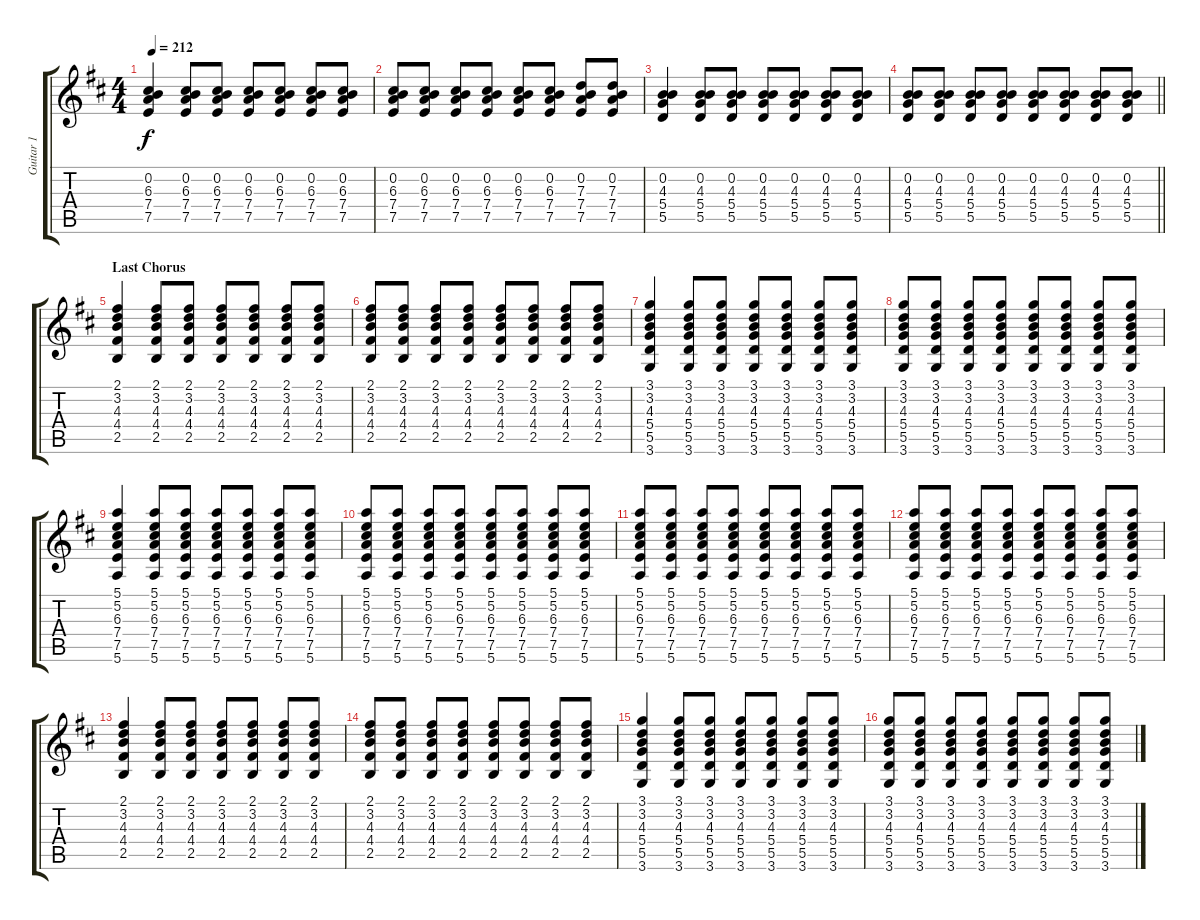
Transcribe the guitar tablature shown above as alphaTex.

\track ("Guitar 1" "Guitar 1") {instrument electricguitarclean}
\staff {score tabs}
\tuning (E4 B3 G3 D3 A2 E2) {hide}
\ts (4 4)
\tempo 212
\clef g2
\ks d
(0.2 6.3 7.4 7.5).4{dy f} (0.2 6.3 7.4 7.5).8 (0.2 6.3 7.4 7.5).8 (0.2 6.3 7.4 7.5).8 (0.2 6.3 7.4 7.5).8 (0.2 6.3 7.4 7.5).8 (0.2 6.3 7.4 7.5).8 |
(0.2 6.3 7.4 7.5).8 (0.2 6.3 7.4 7.5).8 (0.2 6.3 7.4 7.5).8 (0.2 6.3 7.4 7.5).8 (0.2 6.3 7.4 7.5).8 (0.2 6.3 7.4 7.5).8 (0.2 7.3 7.4 7.5).8 (0.2 7.3 7.4 7.5).8 |
(0.2 4.3 5.4 5.5).4 (0.2 4.3 5.4 5.5).8 (0.2 4.3 5.4 5.5).8 (0.2 4.3 5.4 5.5).8 (0.2 4.3 5.4 5.5).8 (0.2 4.3 5.4 5.5).8 (0.2 4.3 5.4 5.5).8 |
\barLineRight lightlight
(0.2 4.3 5.4 5.5).8 (0.2 4.3 5.4 5.5).8 (0.2 4.3 5.4 5.5).8 (0.2 4.3 5.4 5.5).8 (0.2 4.3 5.4 5.5).8 (0.2 4.3 5.4 5.5).8 (0.2 4.3 5.4 5.5).8 (0.2 4.3 5.4 5.5).8 |
\section ("" "Last Chorus")
(2.1 3.2 4.3 4.4 2.5).4 (2.1 3.2 4.3 4.4 2.5).8 (2.1 3.2 4.3 4.4 2.5).8 (2.1 3.2 4.3 4.4 2.5).8 (2.1 3.2 4.3 4.4 2.5).8 (2.1 3.2 4.3 4.4 2.5).8 (2.1 3.2 4.3 4.4 2.5).8 |
(2.1 3.2 4.3 4.4 2.5).8 (2.1 3.2 4.3 4.4 2.5).8 (2.1 3.2 4.3 4.4 2.5).8 (2.1 3.2 4.3 4.4 2.5).8 (2.1 3.2 4.3 4.4 2.5).8 (2.1 3.2 4.3 4.4 2.5).8 (2.1 3.2 4.3 4.4 2.5).8 (2.1 3.2 4.3 4.4 2.5).8 |
(3.1 3.2 4.3 5.4 5.5 3.6).4 (3.1 3.2 4.3 5.4 5.5 3.6).8 (3.1 3.2 4.3 5.4 5.5 3.6).8 (3.1 3.2 4.3 5.4 5.5 3.6).8 (3.1 3.2 4.3 5.4 5.5 3.6).8 (3.1 3.2 4.3 5.4 5.5 3.6).8 (3.1 3.2 4.3 5.4 5.5 3.6).8 |
(3.1 3.2 4.3 5.4 5.5 3.6).8 (3.1 3.2 4.3 5.4 5.5 3.6).8 (3.1 3.2 4.3 5.4 5.5 3.6).8 (3.1 3.2 4.3 5.4 5.5 3.6).8 (3.1 3.2 4.3 5.4 5.5 3.6).8 (3.1 3.2 4.3 5.4 5.5 3.6).8 (3.1 3.2 4.3 5.4 5.5 3.6).8 (3.1 3.2 4.3 5.4 5.5 3.6).8 |
(5.1 5.2 6.3 7.4 7.5 5.6).4 (5.1 5.2 6.3 7.4 7.5 5.6).8 (5.1 5.2 6.3 7.4 7.5 5.6).8 (5.1 5.2 6.3 7.4 7.5 5.6).8 (5.1 5.2 6.3 7.4 7.5 5.6).8 (5.1 5.2 6.3 7.4 7.5 5.6).8 (5.1 5.2 6.3 7.4 7.5 5.6).8 |
(5.1 5.2 6.3 7.4 7.5 5.6).8 (5.1 5.2 6.3 7.4 7.5 5.6).8 (5.1 5.2 6.3 7.4 7.5 5.6).8 (5.1 5.2 6.3 7.4 7.5 5.6).8 (5.1 5.2 6.3 7.4 7.5 5.6).8 (5.1 5.2 6.3 7.4 7.5 5.6).8 (5.1 5.2 6.3 7.4 7.5 5.6).8 (5.1 5.2 6.3 7.4 7.5 5.6).8 |
(5.1 5.2 6.3 7.4 7.5 5.6).8 (5.1 5.2 6.3 7.4 7.5 5.6).8 (5.1 5.2 6.3 7.4 7.5 5.6).8 (5.1 5.2 6.3 7.4 7.5 5.6).8 (5.1 5.2 6.3 7.4 7.5 5.6).8 (5.1 5.2 6.3 7.4 7.5 5.6).8 (5.1 5.2 6.3 7.4 7.5 5.6).8 (5.1 5.2 6.3 7.4 7.5 5.6).8 |
(5.1 5.2 6.3 7.4 7.5 5.6).8 (5.1 5.2 6.3 7.4 7.5 5.6).8 (5.1 5.2 6.3 7.4 7.5 5.6).8 (5.1 5.2 6.3 7.4 7.5 5.6).8 (5.1 5.2 6.3 7.4 7.5 5.6).8 (5.1 5.2 6.3 7.4 7.5 5.6).8 (5.1 5.2 6.3 7.4 7.5 5.6).8 (5.1 5.2 6.3 7.4 7.5 5.6).8 |
(2.1 3.2 4.3 4.4 2.5).4 (2.1 3.2 4.3 4.4 2.5).8 (2.1 3.2 4.3 4.4 2.5).8 (2.1 3.2 4.3 4.4 2.5).8 (2.1 3.2 4.3 4.4 2.5).8 (2.1 3.2 4.3 4.4 2.5).8 (2.1 3.2 4.3 4.4 2.5).8 |
(2.1 3.2 4.3 4.4 2.5).8 (2.1 3.2 4.3 4.4 2.5).8 (2.1 3.2 4.3 4.4 2.5).8 (2.1 3.2 4.3 4.4 2.5).8 (2.1 3.2 4.3 4.4 2.5).8 (2.1 3.2 4.3 4.4 2.5).8 (2.1 3.2 4.3 4.4 2.5).8 (2.1 3.2 4.3 4.4 2.5).8 |
(3.1 3.2 4.3 5.4 5.5 3.6).4 (3.1 3.2 4.3 5.4 5.5 3.6).8 (3.1 3.2 4.3 5.4 5.5 3.6).8 (3.1 3.2 4.3 5.4 5.5 3.6).8 (3.1 3.2 4.3 5.4 5.5 3.6).8 (3.1 3.2 4.3 5.4 5.5 3.6).8 (3.1 3.2 4.3 5.4 5.5 3.6).8 |
(3.1 3.2 4.3 5.4 5.5 3.6).8 (3.1 3.2 4.3 5.4 5.5 3.6).8 (3.1 3.2 4.3 5.4 5.5 3.6).8 (3.1 3.2 4.3 5.4 5.5 3.6).8 (3.1 3.2 4.3 5.4 5.5 3.6).8 (3.1 3.2 4.3 5.4 5.5 3.6).8 (3.1 3.2 4.3 5.4 5.5 3.6).8 (3.1 3.2 4.3 5.4 5.5 3.6).8
